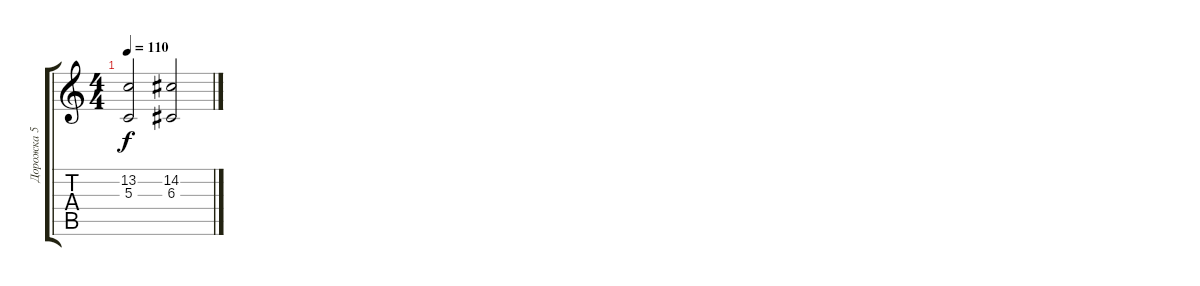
\track ("Дорожка 5" "Дорожка 5") {instrument choiraahs}
\staff {score tabs}
\tuning (E4 B3 G3 D3 A2 E2) {hide}
\ts (4 4)
\tempo 110
\clef g2
\ks c
(13.2{t} 5.3{t}).2{dy f} (14.2 6.3).2
